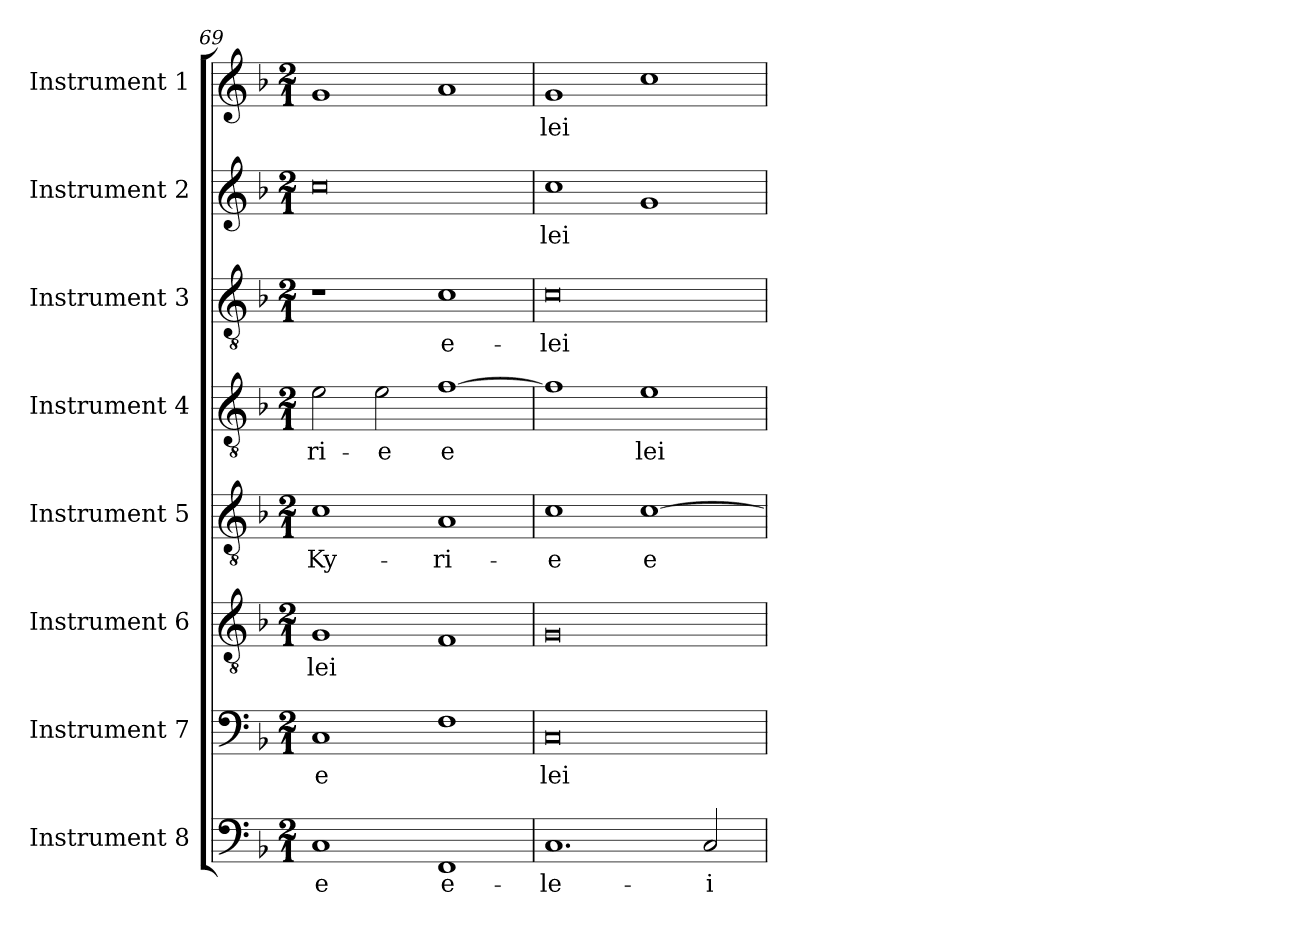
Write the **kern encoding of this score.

**kern	**text	**kern	**text	**kern	**text	**kern	**text	**kern	**text	**kern	**text	**kern	**text	**kern	**text
*part8	*part8	*part7	*part7	*part6	*part6	*part5	*part5	*part4	*part4	*part3	*part3	*part2	*part2	*part1	*part1
*staff8	*staff8	*staff7	*staff7	*staff6	*staff6	*staff5	*staff5	*staff4	*staff4	*staff3	*staff3	*staff2	*staff2	*staff1	*staff1
*I"Instrument 8	*	*I"Instrument 7	*	*I"Instrument 6	*	*I"Instrument 5	*	*I"Instrument 4	*	*I"Instrument 3	*	*I"Instrument 2	*	*I"Instrument 1	*
*clefF4	*	*clefF4	*	*clefGv2	*	*clefGv2	*	*clefGv2	*	*clefGv2	*	*clefG2	*	*clefG2	*
*k[b-]	*	*k[b-]	*	*k[b-]	*	*k[b-]	*	*k[b-]	*	*k[b-]	*	*k[b-]	*	*k[b-]	*
*F:	*	*F:	*	*F:	*	*F:	*	*F:	*	*F:	*	*F:	*	*F:	*
*M2/1	*	*M2/1	*	*M2/1	*	*M2/1	*	*M2/1	*	*M2/1	*	*M2/1	*	*M2/1	*
=69	=69	=69	=69	=69	=69	=69	=69	=69	=69	=69	=69	=69	=69	=69	=69
!	!LO:LY:b:cj	!	!LO:LY:b:cj	!	!LO:LY:b:cj	!	!LO:LY:b:cj	!	!LO:LY:b:cj	!	!	!	!LO:LY:b:cj	!	!LO:LY:b:cj
1C	-e	1C	e-	1G	-lei-	1c	Ky-	2e\	-ri-	1r	.	0cc	--	1g	--
!	!	!	!	!	!	!	!	!	!LO:LY:b:cj	!	!	!	!	!	!
.	.	.	.	.	.	.	.	2e\	-e	.	.	.	.	.	.
!	!LO:LY:b:cj	!	!LO:LY:b:cj	!	!LO:LY:b:cj	!	!LO:LY:b:cj	!	!LO:LY:b:cj	!	!LO:LY:b:cj	!	!	!	!LO:LY:b:cj
1FF	e-	1F	--	1F	--	1A	-ri-	[>1f	e-	1c	e-	.	.	1a	--
=70	=70	=70	=70	=70	=70	=70	=70	=70	=70	=70	=70	=70	=70	=70	=70
!	!LO:LY:b:cj	!	!LO:LY:b:cj	!	!LO:LY:b:cj	!	!LO:LY:b:cj	!	!LO:LY:b:cj	!	!LO:LY:b:cj	!	!LO:LY:b:cj	!	!LO:LY:b:cj
1.C	-le-	0C	-lei-	0G	--	1c	-e	1f]	--	0c	-lei-	1cc	-lei-	1g	-lei-
!	!	!	!	!	!	!	!LO:LY:b:cj	!	!LO:LY:b:cj	!	!	!	!LO:LY:b:cj	!	!LO:LY:b:cj
.	.	.	.	.	.	[>1c	e	1e	-lei-	.	.	1g	--	1cc	--
!	!LO:LY:b:cj	!	!	!	!	!	!	!	!	!	!	!	!	!	!
2C/	-i-	.	.	.	.	.	.	.	.	.	.	.	.	.	.
=	=	=	=	=	=	=	=	=	=	=	=	=	=	=	=
*-	*-	*-	*-	*-	*-	*-	*-	*-	*-	*-	*-	*-	*-	*-	*-
